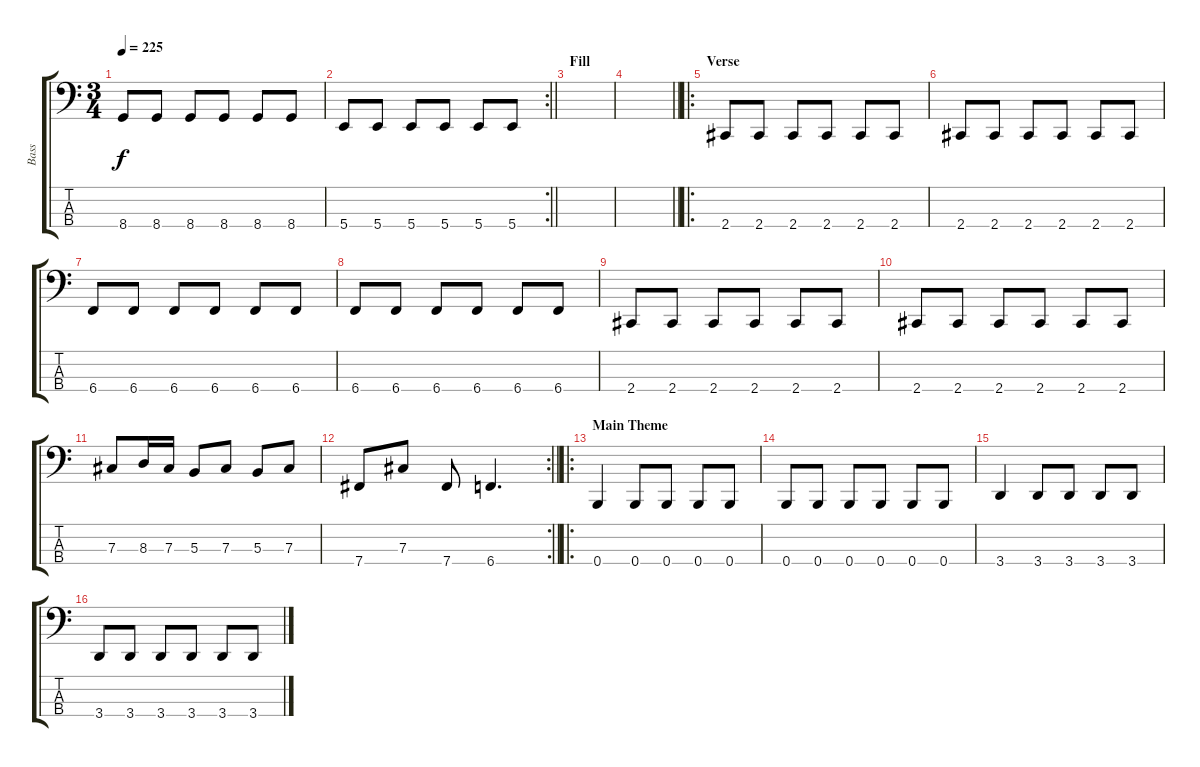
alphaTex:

\track ("Bass" "Bass") {instrument electricbassfinger}
\staff {score tabs}
\tuning (E2 B1 Gb1 B0) {hide}
\ts (3 4)
\tempo 225
\clef f4
\ks c
8.4.8{dy f} 8.4.8 8.4.8 8.4.8 8.4.8 8.4.8 |
\rc 2
\barLineRight lightlight
5.4.8 5.4.8 5.4.8 5.4.8 5.4.8 5.4.8 |
\section ("" "Fill")
|
\barLineRight lightlight
|
\ro
\section ("" "Verse")
2.4.8 2.4.8 2.4.8 2.4.8 2.4.8 2.4.8 |
2.4.8 2.4.8 2.4.8 2.4.8 2.4.8 2.4.8 |
6.4.8 6.4.8 6.4.8 6.4.8 6.4.8 6.4.8 |
6.4.8 6.4.8 6.4.8 6.4.8 6.4.8 6.4.8 |
2.4.8 2.4.8 2.4.8 2.4.8 2.4.8 2.4.8 |
2.4.8 2.4.8 2.4.8 2.4.8 2.4.8 2.4.8 |
7.3.8 8.3.16 7.3.16 5.3.8 7.3.8 5.3.8 7.3.8 |
\rc 2
\barLineRight lightlight
7.4.8 7.3.8 7.4.8 6.4.4{d} |
\ro
\section ("" "Main Theme")
0.4.4 0.4.8 0.4.8 0.4.8 0.4.8 |
0.4.8 0.4.8 0.4.8 0.4.8 0.4.8 0.4.8 |
3.4.4 3.4.8 3.4.8 3.4.8 3.4.8 |
3.4.8 3.4.8 3.4.8 3.4.8 3.4.8 3.4.8
